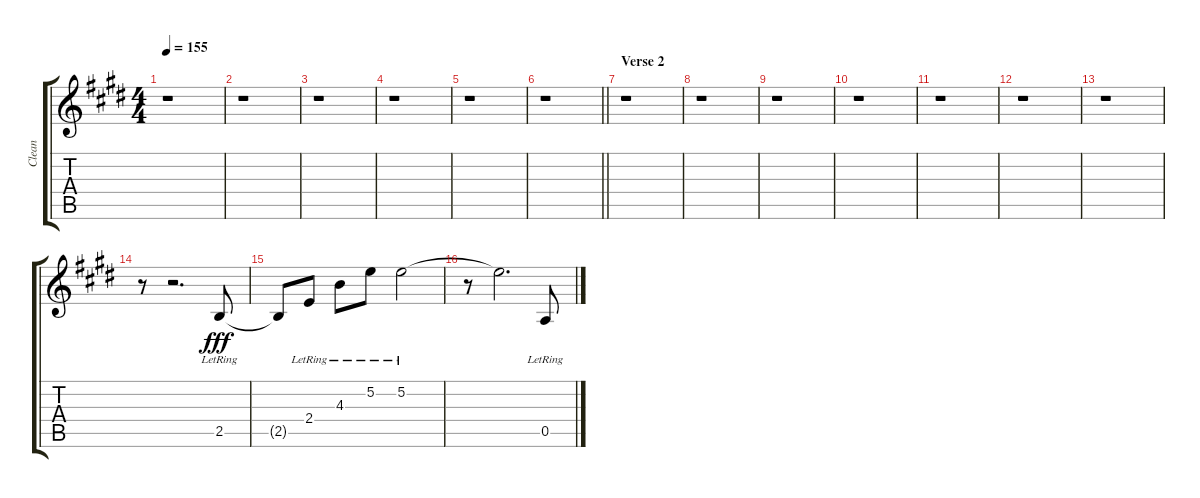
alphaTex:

\track ("Clean" "Clean") {instrument electricguitarclean}
\staff {score tabs}
\tuning (E4 B3 G3 D3 A2 E2) {hide}
\ts (4 4)
\tempo 155
\clef g2
\ks e
r.1{dy fff} |
r.1 |
r.1 |
r.1 |
r.1 |
\barLineRight lightlight
r.1 |
\section ("" "Verse 2")
r.1 |
r.1 |
r.1 |
r.1 |
r.1 |
r.1 |
r.1 |
r.8 r.2{d} 2.5{lr}.8 |
2.5{t}.8 2.4{lr}.8 4.3{lr}.8 5.2{lr}.8 5.2{lr}.2 |
r.8 5.2{t}.2{d} 0.5{lr}.8
